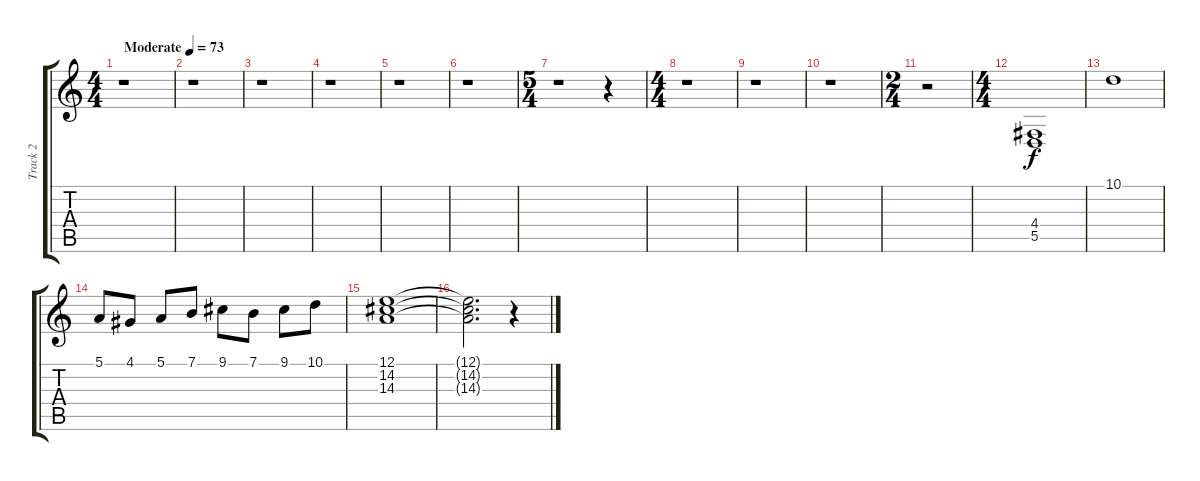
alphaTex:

\track ("Track 2" "Track 2") {instrument choiraahs}
\staff {score tabs}
\tuning (E4 B3 G3 D3 A2 E2) {hide}
\ts (4 4)
\tempo (73 "Moderate")
\clef g2
\ks c
r.1{dy f instrument choiraahs} |
r.1 |
r.1 |
r.1 |
r.1 |
r.1 |
\ts (5 4)
r.1 r.4 |
\ts (4 4)
r.1 |
r.1 |
r.1 |
\ts (2 4)
r.2 |
\ts (4 4)
(4.4 5.5).1 |
10.1.1 |
5.1.8 4.1.8 5.1.8 7.1.8 9.1.8 7.1.8 9.1.8 10.1.8 |
(12.1 14.2 14.3).1 |
(12.1{t} 14.2{t} 14.3{t}).2{d} r.4
